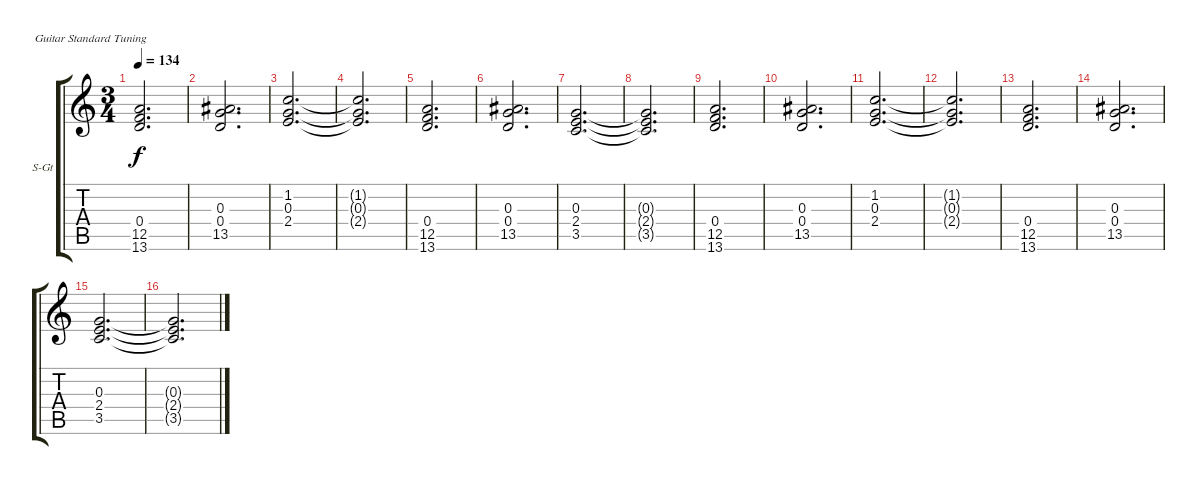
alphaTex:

\bracketExtendMode groupsimilarinstruments
\firstSystemTrackNameOrientation horizontal
\otherSystemsTrackNameOrientation horizontal
\track ("Pad" "S-Gt") {instrument pad7halo}
\staff {score tabs}
\tuning (E4 B3 G3 D3 A2 E2)
\displaytranspose 12
\ts (3 4)
\tempo 134
\clef g2
\ks c
(0.4 12.5 13.6).2{d dy f} |
(0.3 0.4 13.5).2{d} |
(1.2 0.3 2.4).2{d} |
(1.2{t} 0.3{t} 2.4{t}).2{d} |
(0.4 12.5 13.6).2{d} |
(0.3 0.4 13.5).2{d} |
(0.3 2.4 3.5).2{d} |
(0.3{t} 2.4{t} 3.5{t}).2{d} |
(0.4 12.5 13.6).2{d} |
(0.3 0.4 13.5).2{d} |
(1.2 0.3 2.4).2{d} |
(1.2{t} 0.3{t} 2.4{t}).2{d} |
(0.4 12.5 13.6).2{d} |
(0.3 0.4 13.5).2{d} |
(0.3 2.4 3.5).2{d} |
(0.3{t} 2.4{t} 3.5{t}).2{d}
